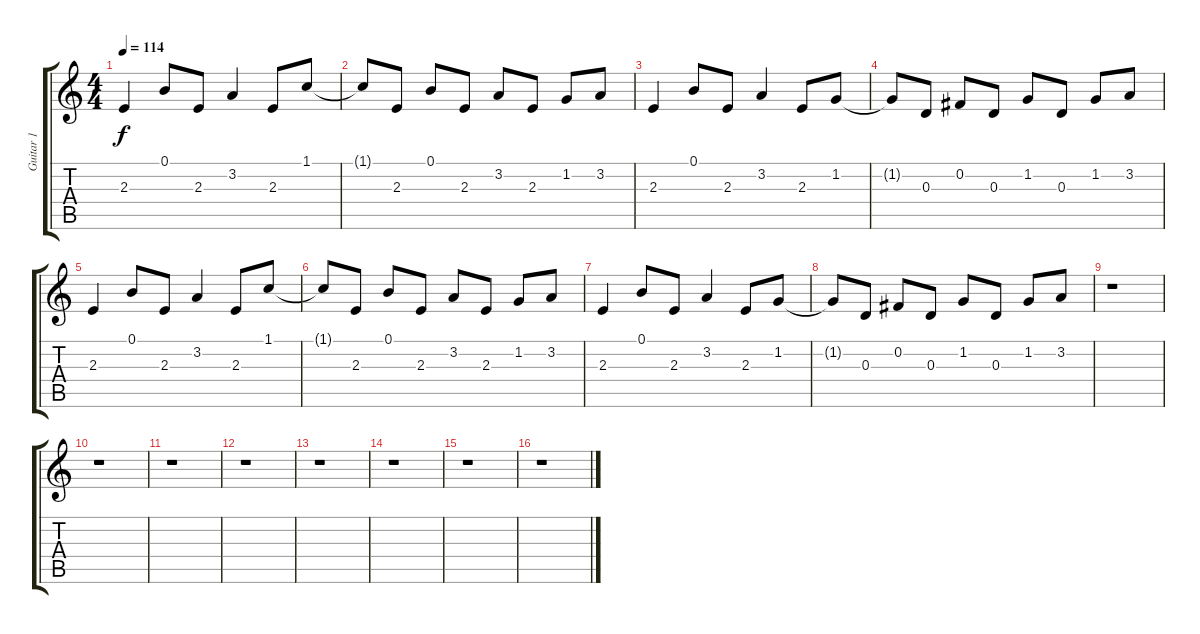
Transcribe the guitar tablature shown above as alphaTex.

\track ("Guitar 1" "Guitar 1") {instrument electricguitarclean}
\staff {score tabs}
\tuning (B3 Gb3 D3 A2 E2 B1) {hide}
\ts (4 4)
\tempo 114
\clef g2
\ks c
2.3.4{dy f} 0.1.8 2.3.8 3.2.4 2.3.8 1.1.8 |
1.1{t}.8 2.3.8 0.1.8 2.3.8 3.2.8 2.3.8 1.2.8 3.2.8 |
2.3.4 0.1.8 2.3.8 3.2.4 2.3.8 1.2.8 |
1.2{t}.8 0.3.8 0.2.8 0.3.8 1.2.8 0.3.8 1.2.8 3.2.8 |
2.3.4 0.1.8 2.3.8 3.2.4 2.3.8 1.1.8 |
1.1{t}.8 2.3.8 0.1.8 2.3.8 3.2.8 2.3.8 1.2.8 3.2.8 |
2.3.4 0.1.8 2.3.8 3.2.4 2.3.8 1.2.8 |
1.2{t}.8 0.3.8 0.2.8 0.3.8 1.2.8 0.3.8 1.2.8 3.2.8 |
r.1 |
r.1 |
r.1 |
r.1 |
r.1 |
r.1 |
r.1 |
r.1
